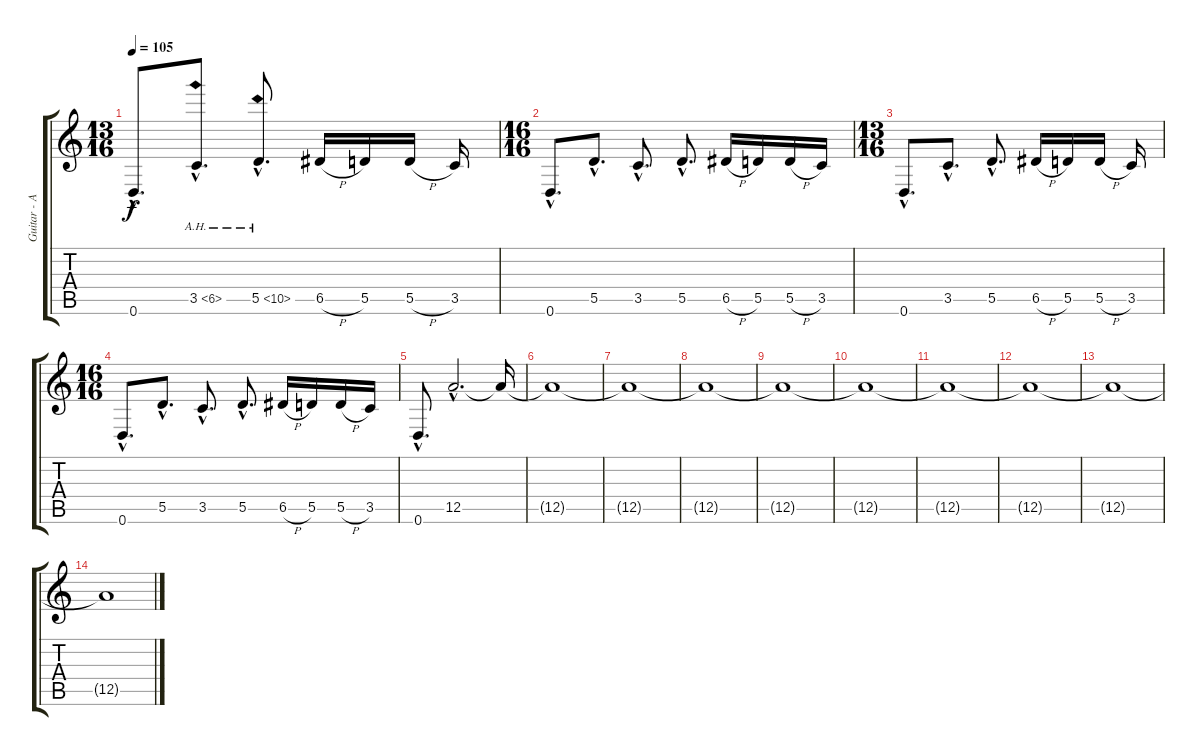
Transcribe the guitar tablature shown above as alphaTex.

\track ("Guitar - Adam 2" "Guitar - A") {instrument distortionguitar}
\staff {score tabs}
\tuning (E4 B3 G3 D3 A2 D2) {hide}
\ts (13 16)
\tempo 105
\clef g2
\ks c
0.6{hac}.8{d dy f} 3.5{ah 3 hac}.8{d} 5.5{ah 5 hac}.8{d} 6.5{h}.16 5.5.16 5.5{h}.16 3.5.16 |
\ts (16 16)
0.6{hac}.8{d} 5.5{hac}.8{d} 3.5{hac}.8{d} 5.5{hac}.8{d} 6.5{h}.16 5.5.16 5.5{h}.16 3.5.16 |
\ts (13 16)
0.6{hac}.8{d} 3.5{hac}.8{d} 5.5{hac}.8{d} 6.5{h}.16 5.5.16 5.5{h}.16 3.5.16 |
\ts (16 16)
0.6{hac}.8{d} 5.5{hac}.8{d} 3.5{hac}.8{d} 5.5{hac}.8{d} 6.5{h}.16 5.5.16 5.5{h}.16 3.5.16 |
0.6{hac}.8{d} 12.5{hac}.2{d volume 5} 12.5{t}.16 |
12.5{t}.1{volume 13} |
12.5{t}.1{volume 3} |
12.5{t}.1 |
12.5{t}.1 |
12.5{t}.1 |
12.5{t}.1{volume 13} |
12.5{t}.1{volume 0} |
12.5{t}.1 |
12.5{t}.1
